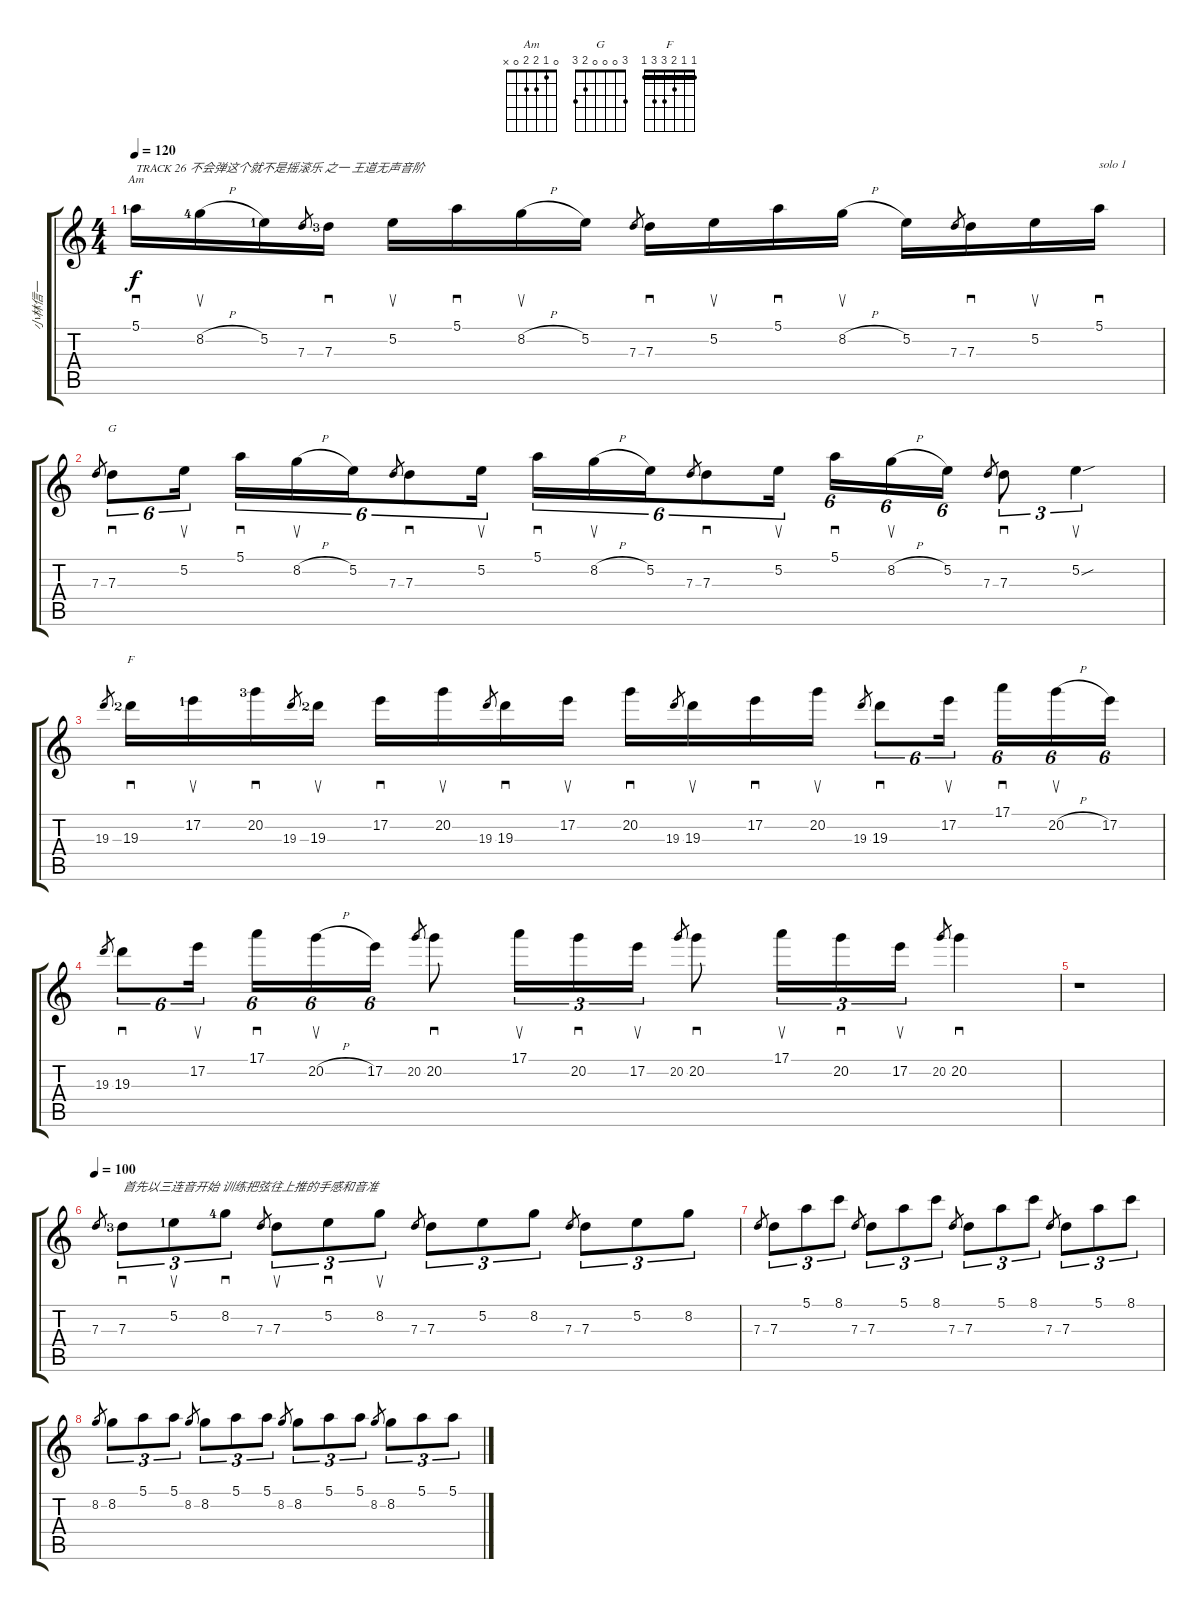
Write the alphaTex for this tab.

\track ("小林信一" "小林信一") {instrument overdrivenguitar}
\staff {score tabs}
\tuning (E4 B3 G3 D3 A2 E2) {hide}
\chord ("Am" 0 1 2 2 0 x)
\chord ("G" 3 0 0 0 2 3)
\chord ("F" 1 1 2 3 3 1) {barre 1}
\ts (4 4)
\tempo 120
\tempo 100
\tempo 120
\clef g2
\ks c
5.1{lf 2}.16{sd ch "Am" txt "TRACK 26 不会弹这个就不是摇滚乐 之一 王道无声音阶" dy f instrument overdrivenguitar} 8.2{h lf 5}.16{su} 5.2{lf 2}.16 7.3.8{gr} 7.3{lf 4}.16{sd} 5.2.16{su} 5.1.16{sd} 8.2{h}.16{su} 5.2.16 7.3.8{gr} 7.3.16{sd} 5.2.16{su} 5.1.16{sd} 8.2{h}.16{su} 5.2.16 7.3.8{gr} 7.3.16{sd} 5.2.16{su} 5.1.16{sd txt "solo 1"} |
7.3.8{gr} 7.3.8{sd tu (6 4) ch "G"} 5.2.16{su tu (6 4) beam splitsecondary} 5.1.16{sd tu (6 4)} 8.2{h}.16{su tu (6 4)} 5.2.16{tu (6 4)} 7.3.8{gr} 7.3.8{sd tu (6 4)} 5.2.16{su tu (6 4) beam splitsecondary} 5.1.16{sd tu (6 4)} 8.2{h}.16{su tu (6 4)} 5.2.16{tu (6 4)} 7.3.8{gr} 7.3.8{sd tu (6 4)} 5.2.16{su tu (6 4) beam splitsecondary} 5.1.16{sd tu (6 4)} 8.2{h}.16{su tu (6 4)} 5.2.16{tu (6 4)} 7.3.8{gr} 7.3.8{sd tu (3 2)} 5.2{sou}.4{su tu (3 2)} |
19.3.8{gr} 19.3{lf 3}.16{sd ch "F"} 17.2{lf 2}.16{su} 20.2{lf 4}.16{sd} 19.3.8{gr} 19.3{lf 3}.16{su} 17.2.16{sd} 20.2.16{su} 19.3.8{gr} 19.3.16{sd} 17.2.16{su} 20.2.16{sd} 19.3.8{gr} 19.3.16{su} 17.2.16{sd} 20.2.16{su} 19.3.8{gr} 19.3.8{sd tu (6 4)} 17.2.16{su tu (6 4) beam splitsecondary} 17.1.16{sd tu (6 4)} 20.2{h}.16{su tu (6 4)} 17.2.16{tu (6 4)} |
19.3.8{gr} 19.3.8{sd tu (6 4)} 17.2.16{su tu (6 4) beam splitsecondary} 17.1.16{sd tu (6 4)} 20.2{h}.16{su tu (6 4)} 17.2.16{tu (6 4)} 20.2.8{gr} 20.2.8{sd} 17.1.16{su tu (3 2)} 20.2.16{sd tu (3 2)} 17.2.16{su tu (3 2)} 20.2.8{gr} 20.2.8{sd} 17.1.16{su tu (3 2)} 20.2.16{sd tu (3 2)} 17.2.16{su tu (3 2)} 20.2.8{gr} 20.2.4{sd} |
r.1 |
\tempo 100
7.3.8{gr} 7.3{lf 4}.8{sd tu (3 2) txt "首先以三连音开始 训练把弦往上推的手感和音准"} 5.2{lf 2}.8{su tu (3 2)} 8.2{lf 5}.8{sd tu (3 2)} 7.3.8{gr} 7.3.8{su tu (3 2)} 5.2.8{sd tu (3 2)} 8.2.8{su tu (3 2)} 7.3.8{gr} 7.3.8{tu (3 2)} 5.2.8{tu (3 2)} 8.2.8{tu (3 2)} 7.3.8{gr} 7.3.8{tu (3 2)} 5.2.8{tu (3 2)} 8.2.8{tu (3 2)} |
7.3.8{gr} 7.3.8{tu (3 2)} 5.1.8{tu (3 2)} 8.1.8{tu (3 2)} 7.3.8{gr} 7.3.8{tu (3 2)} 5.1.8{tu (3 2)} 8.1.8{tu (3 2)} 7.3.8{gr} 7.3.8{tu (3 2)} 5.1.8{tu (3 2)} 8.1.8{tu (3 2)} 7.3.8{gr} 7.3.8{tu (3 2)} 5.1.8{tu (3 2)} 8.1.8{tu (3 2)} |
8.2.8{gr} 8.2.8{tu (3 2)} 5.1.8{tu (3 2)} 5.1.8{tu (3 2)} 8.2.8{gr} 8.2.8{tu (3 2)} 5.1.8{tu (3 2)} 5.1.8{tu (3 2)} 8.2.8{gr} 8.2.8{tu (3 2)} 5.1.8{tu (3 2)} 5.1.8{tu (3 2)} 8.2.8{gr} 8.2.8{tu (3 2)} 5.1.8{tu (3 2)} 5.1.8{tu (3 2)}
